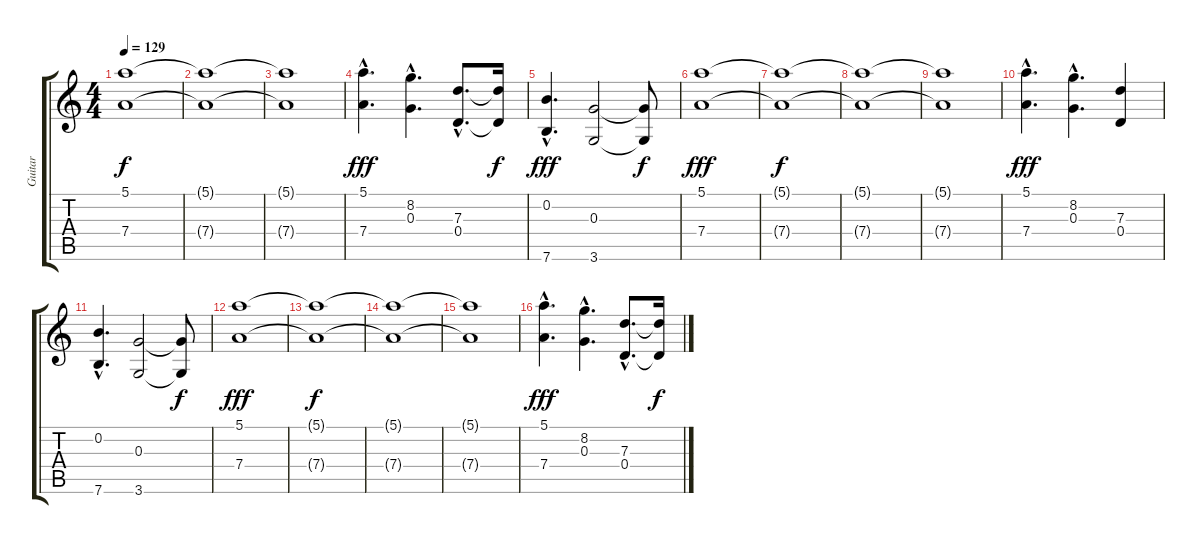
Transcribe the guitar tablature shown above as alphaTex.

\track ("Guitar" "Guitar") {instrument distortionguitar}
\staff {score tabs}
\tuning (E4 B3 G3 D3 A2 E2) {hide}
\ts (4 4)
\tempo 129
\clef g2
\ks c
(5.1{t} 7.4{t}).1{dy f} |
(5.1{t} 7.4{t}).1 |
(5.1{t} 7.4{t}).1 |
(5.1{hac} 7.4{hac}).4{d dy fff} (8.2{hac} 0.3{hac}).4{d} (7.3{hac} 0.4{hac}).8{d} (7.3{t} 0.4{t}).16{dy f} |
(0.2{hac} 7.6{hac}).4{d dy fff} (0.3 3.6).2 (0.3{t} 3.6{t}).8{dy f} |
(5.1 7.4).1{dy fff volume 7} |
(5.1{t} 7.4{t}).1{dy f} |
(5.1{t} 7.4{t}).1 |
(5.1{t} 7.4{t}).1 |
(5.1{hac} 7.4{hac}).4{d dy fff} (8.2{hac} 0.3{hac}).4{d} (7.3 0.4).4 |
(0.2{hac} 7.6{hac}).4{d} (0.3 3.6).2 (0.3{t} 3.6{t}).8{dy f} |
(5.1 7.4).1{dy fff} |
(5.1{t} 7.4{t}).1{dy f} |
(5.1{t} 7.4{t}).1 |
(5.1{t} 7.4{t}).1 |
(5.1{hac} 7.4{hac}).4{d dy fff} (8.2{hac} 0.3{hac}).4{d} (7.3{hac} 0.4{hac}).8{d} (7.3{t} 0.4{t}).16{dy f}
